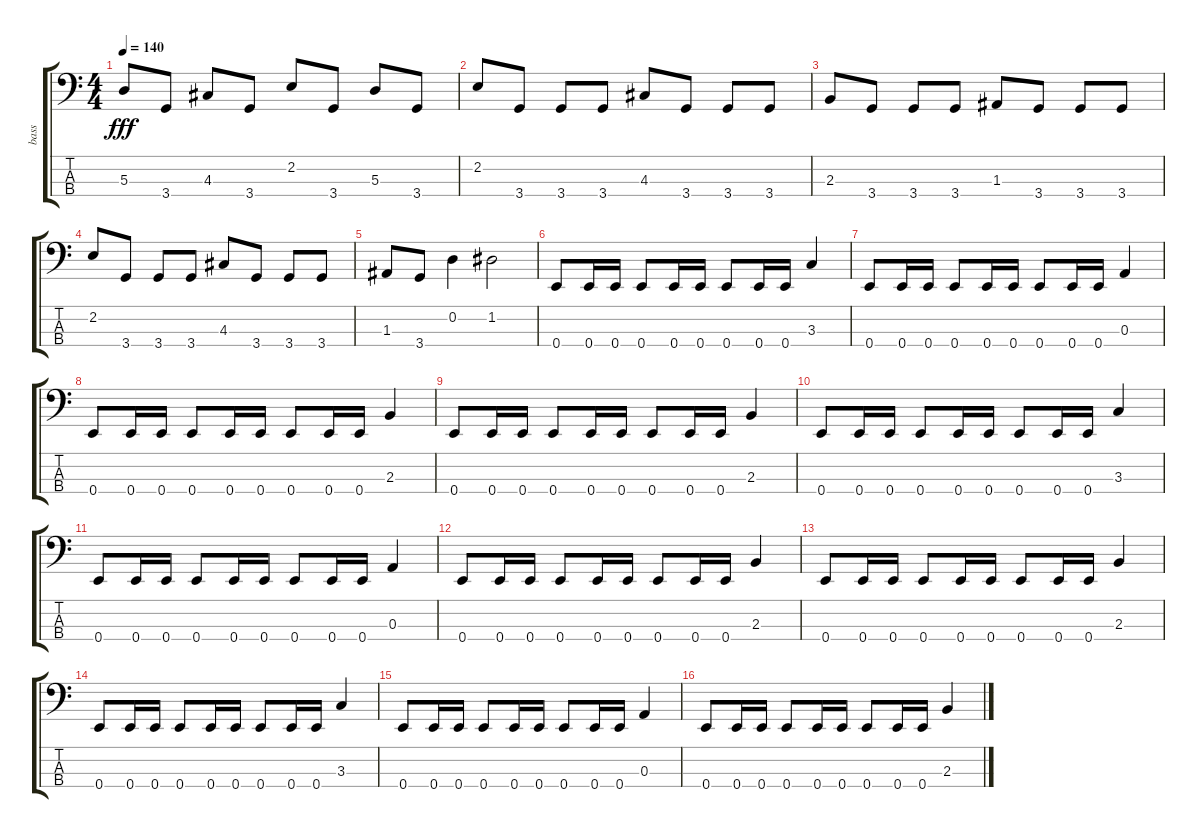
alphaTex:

\track ("bass" "bass") {instrument electricbassfinger}
\staff {score tabs}
\tuning (G2 D2 A1 E1) {hide}
\ts (4 4)
\tempo 140
\clef f4
\ks c
5.3.8{dy fff} 3.4.8 4.3.8 3.4.8 2.2.8 3.4.8 5.3.8 3.4.8 |
2.2.8 3.4.8 3.4.8 3.4.8 4.3.8 3.4.8 3.4.8 3.4.8 |
2.3.8 3.4.8 3.4.8 3.4.8 1.3.8 3.4.8 3.4.8 3.4.8 |
2.2.8 3.4.8 3.4.8 3.4.8 4.3.8 3.4.8 3.4.8 3.4.8 |
1.3.8 3.4.8 0.2.4 1.2.2 |
0.4.8 0.4.16 0.4.16 0.4.8 0.4.16 0.4.16 0.4.8 0.4.16 0.4.16 3.3.4 |
0.4.8 0.4.16 0.4.16 0.4.8 0.4.16 0.4.16 0.4.8 0.4.16 0.4.16 0.3.4 |
0.4.8 0.4.16 0.4.16 0.4.8 0.4.16 0.4.16 0.4.8 0.4.16 0.4.16 2.3.4 |
0.4.8 0.4.16 0.4.16 0.4.8 0.4.16 0.4.16 0.4.8 0.4.16 0.4.16 2.3.4 |
0.4.8 0.4.16 0.4.16 0.4.8 0.4.16 0.4.16 0.4.8 0.4.16 0.4.16 3.3.4 |
0.4.8 0.4.16 0.4.16 0.4.8 0.4.16 0.4.16 0.4.8 0.4.16 0.4.16 0.3.4 |
0.4.8 0.4.16 0.4.16 0.4.8 0.4.16 0.4.16 0.4.8 0.4.16 0.4.16 2.3.4 |
0.4.8 0.4.16 0.4.16 0.4.8 0.4.16 0.4.16 0.4.8 0.4.16 0.4.16 2.3.4 |
0.4.8 0.4.16 0.4.16 0.4.8 0.4.16 0.4.16 0.4.8 0.4.16 0.4.16 3.3.4 |
0.4.8 0.4.16 0.4.16 0.4.8 0.4.16 0.4.16 0.4.8 0.4.16 0.4.16 0.3.4 |
0.4.8 0.4.16 0.4.16 0.4.8 0.4.16 0.4.16 0.4.8 0.4.16 0.4.16 2.3.4
